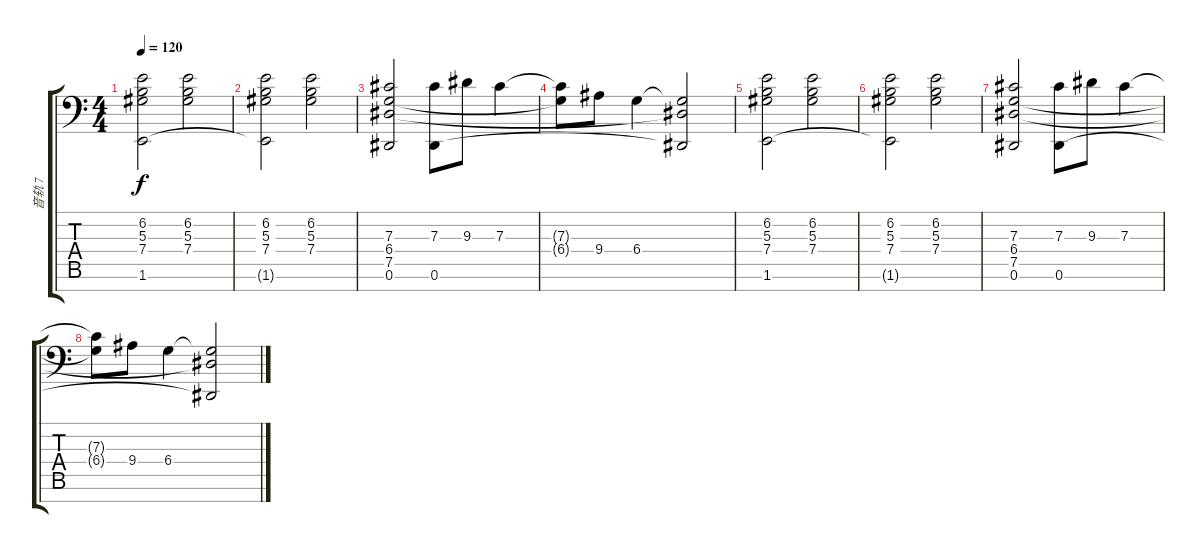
\track ("音轨 7" "音轨 7") {instrument acousticgrandpiano}
\staff {score tabs}
\tuning (Eb4 Bb3 Gb3 Db3 Ab2 Eb2 Bb1) {hide}
\ts (4 4)
\tempo 120
\clef f4
\ks c
(6.2 5.3 7.4 1.6).2{dy f volume 8} (6.2 5.3 7.4).2 |
(6.2 5.3 7.4 1.6{t}).2 (6.2 5.3 7.4).2 |
(7.3 6.4 7.5 0.6).2 (7.3 0.6).8 9.3.8 7.3.4 |
(7.3{t} 6.4{t}).8 9.4.8 6.4.4 (6.4{t} 7.5{t} 0.6{t}).2 |
(6.2 5.3 7.4 1.6).2 (6.2 5.3 7.4).2 |
(6.2 5.3 7.4 1.6{t}).2 (6.2 5.3 7.4).2 |
(7.3 6.4 7.5 0.6).2 (7.3 0.6).8 9.3.8 7.3.4 |
(7.3{t} 6.4{t}).8 9.4.8 6.4.4 (6.4{t} 7.5{t} 0.6{t}).2
